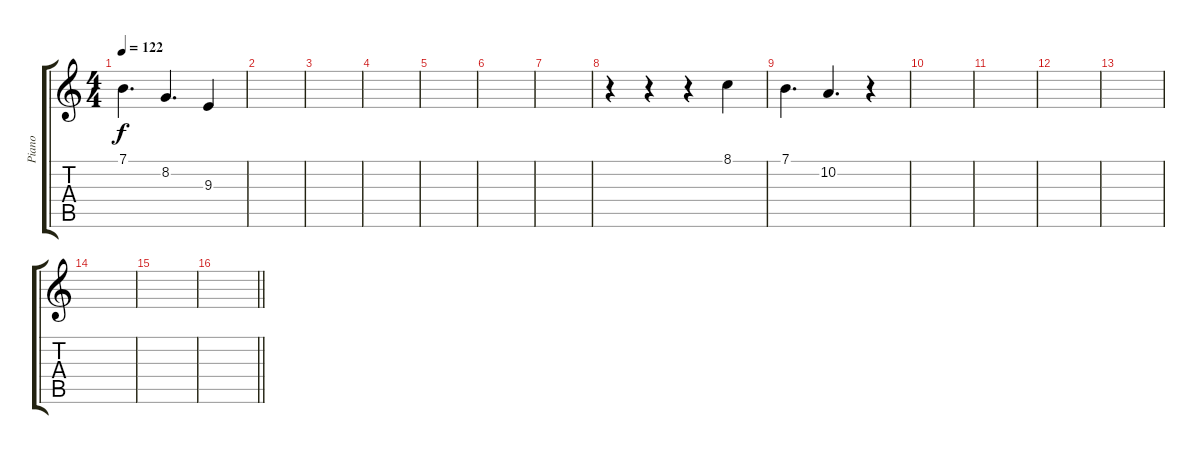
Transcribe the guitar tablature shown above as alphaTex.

\track ("Piano" "Piano") {instrument electricgrandpiano}
\staff {score tabs}
\tuning (E4 B3 G3 D3 A2 E2) {hide}
\ts (4 4)
\tempo 122
\clef g2
\ks c
7.1.4{d dy f} 8.2.4{d} 9.3.4 |
|
|
|
|
|
|
r.4 r.4 r.4 8.1.4 |
7.1.4{d} 10.2.4{d} r.4 |
|
|
|
|
|
|
\barLineRight lightlight
